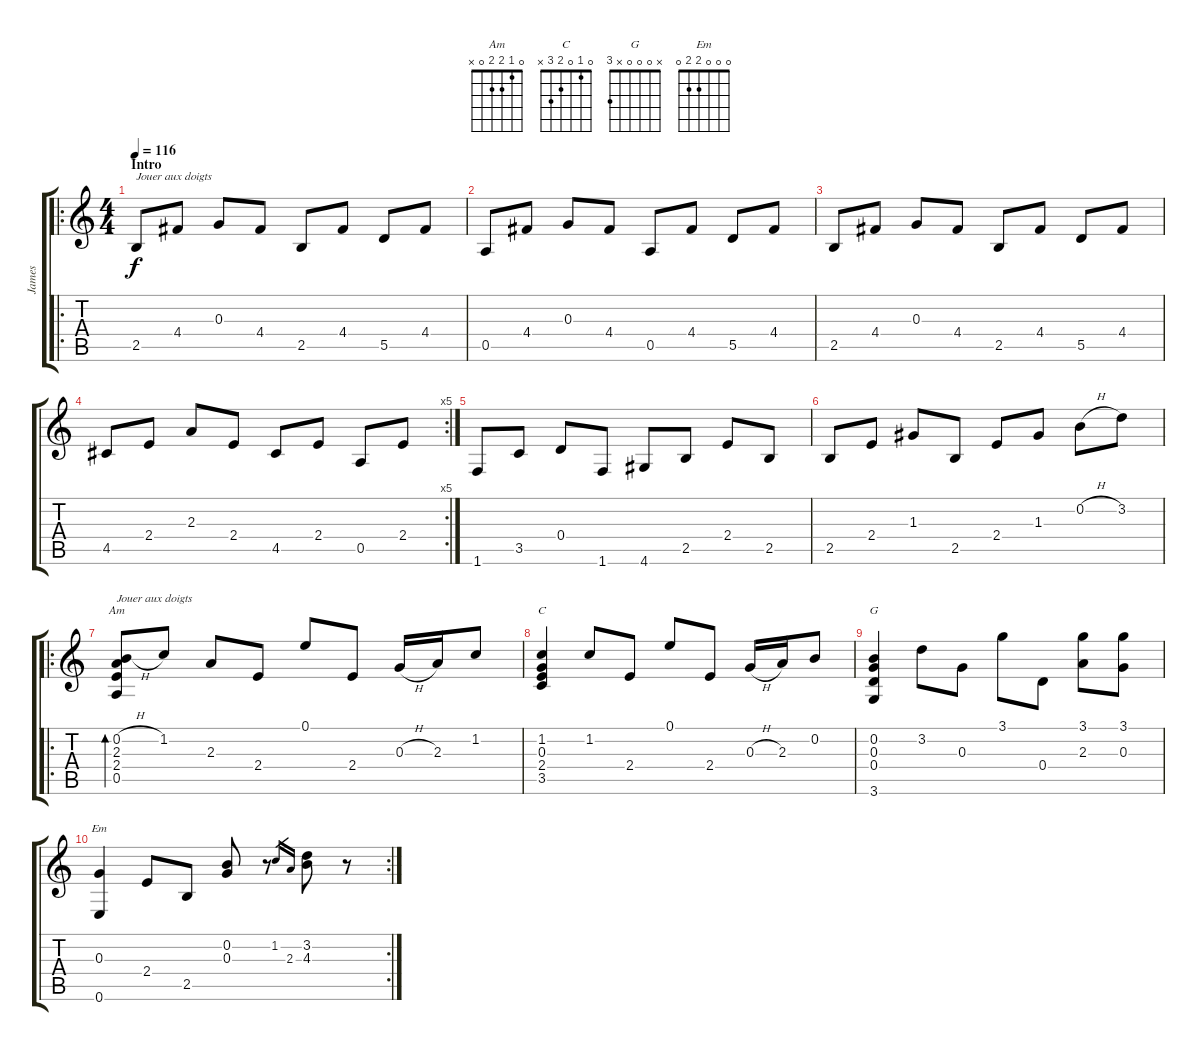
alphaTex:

\track ("James" "James") {instrument acousticguitarnylon}
\staff {score tabs}
\tuning (E4 B3 G3 D3 A2 E2) {hide}
\chord ("Am" 0 1 2 2 0 x)
\chord ("C" 0 1 0 2 3 x)
\chord ("G" x 0 0 0 x 3)
\chord ("Em" 0 0 0 2 2 0)
\ro
\ts (4 4)
\section ("" "Intro")
\tempo 116
\clef g2
\ks aminor
2.5.8{txt "Jouer aux doigts" dy f instrument acousticguitarnylon} 4.4.8 0.3.8 4.4.8 2.5.8 4.4.8 5.5.8 4.4.8 |
0.5.8 4.4.8 0.3.8 4.4.8 0.5.8 4.4.8 5.5.8 4.4.8 |
2.5.8 4.4.8 0.3.8 4.4.8 2.5.8 4.4.8 5.5.8 4.4.8 |
\rc 5
4.5.8 2.4.8 2.3.8 2.4.8 4.5.8 2.4.8 0.5.8 2.4.8 |
1.6.8 3.5.8 0.4.8 1.6.8 4.6.8 2.5.8 2.4.8 2.5.8 |
2.5.8 2.4.8 1.3.8 2.5.8 2.4.8 1.3.8 0.2{h}.8 3.2.8 |
\ro
(0.2{h} 2.3 2.4 0.5).8{bd 240 ch "Am" txt "Jouer aux doigts"} 1.2.8 2.3.8 2.4.8 0.1.8 2.4.8 0.3{h}.16 2.3.16 1.2.8 |
(1.2 0.3 2.4 3.5).4{ch "C"} 1.2.8 2.4.8 0.1.8 2.4.8 0.3{h}.16 2.3.16 0.2.8 |
(0.2 0.3 0.4 3.6).4{ch "G"} 3.2.8 0.3.8 3.1.8 0.4.8 (3.1 2.3).8 (3.1 0.3).8 |
\rc 2
(0.3 0.6).4{ch "Em"} 2.4.8 2.5.8 (0.2 0.3).8 r.8 1.2.16{gr} 2.3.16{gr} (3.2 4.3).8 r.8
